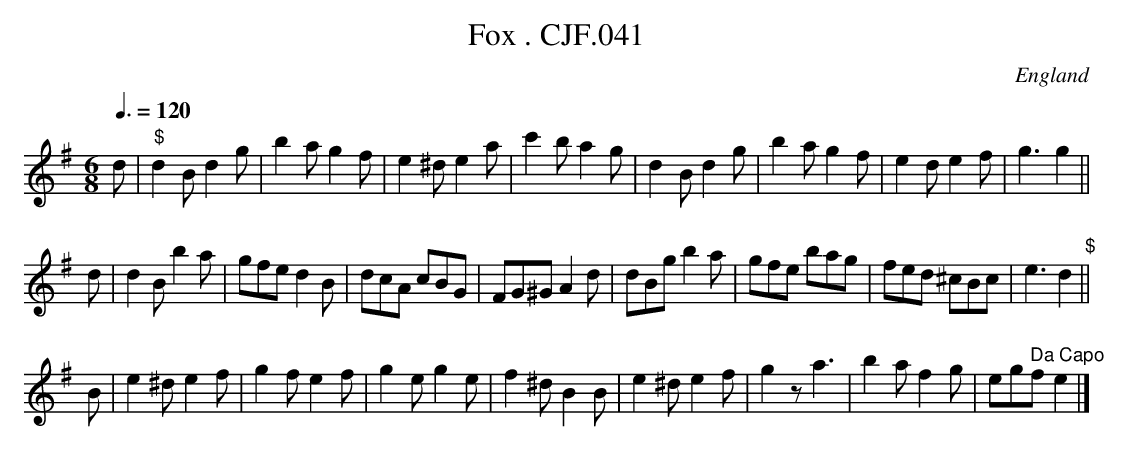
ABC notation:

X:1
T:Fox . CJF.041
O:England
M:6/8
L:1/8
Q:3/8=120
K:G major
d|\
"$"d2Bd2g|b2ag2f|e2^de2a|c'2ba2g|\
d2Bd2g|b2ag2f|e2de2f|g3g2||!
d|d2Bb2a|gfed2B|dcA cBG|FG^GA2d|\
dBgb2a|gfe bag|fed ^cBc|e3d2"$"||!
B|e2^de2f|g2fe2f|g2eg2e|f2^dB2B|\
e2^de2f|g2za3|b2af2g|eg" Da Capo"fe2|]
